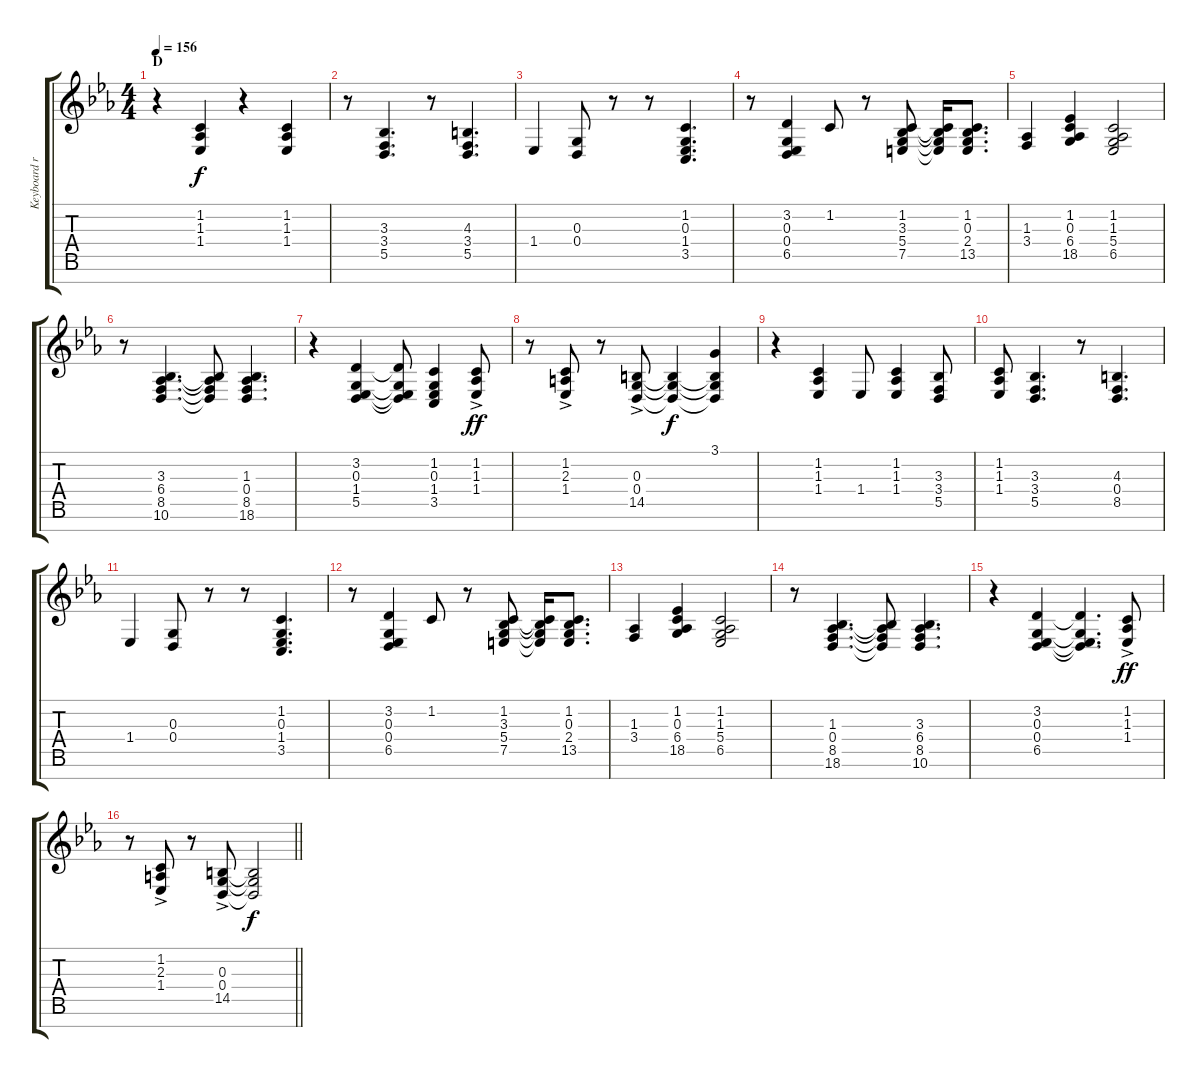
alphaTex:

\track ("Keyboard right hand" "Keyboard r") {instrument brightacousticpiano}
\staff {score tabs}
\tuning (E4 B3 G3 D3 A2 E2 B1) {hide}
\ts (4 4)
\section ("" "D")
\tempo 156
\clef g2
\ks eb
r.4{dy f} (1.2 1.3 1.4).4 r.4 (1.2 1.3 1.4).4 |
r.8 (3.3 3.4 5.5).4{d} r.8 (4.3 3.4 5.5).4{d} |
1.4.4 (0.3 0.4).8 r.8 r.8 (1.2 0.3 1.4 3.5).4{d} |
r.8 (3.2 0.3 0.4 6.5).4 1.2.8 r.8 (1.2 3.3 5.4 7.5).8 (1.2{t} 3.3{t} 5.4{t} 7.5{t}).16 (1.2 0.3 2.4 13.5).8{d} |
(1.3 3.4).4 (1.2 0.3 6.4 18.5).4 (1.2 1.3 5.4 6.5).2 |
r.8 (3.3 6.4 8.5 10.6).4{d} (3.3{t} 6.4{t} 8.5{t} 10.6{t}).8 (1.3 0.4 8.5 18.6).4{d} |
r.4 (3.2 0.3 1.4 5.5).4 (3.2{t} 0.3{t} 1.4{t} 5.5{t}).8 (1.2 0.3 1.4 3.5).4 (1.2{ac} 1.3{ac} 1.4{ac}).8{dy ff} |
r.8 (1.2{ac} 2.3{ac} 1.4{ac}).8 r.8 (0.3{ac} 0.4{ac} 14.5{ac}).8 (0.3{t} 0.4{t} 14.5{t}).4{dy f} (3.1 0.3{t} 0.4{t} 14.5{t}).4 |
r.4 (1.2 1.3 1.4).4 1.4.8 (1.2 1.3 1.4).4 (3.3 3.4 5.5).8 |
(1.2 1.3 1.4).8 (3.3 3.4 5.5).4{d} r.8 (4.3 0.4 8.5).4{d} |
1.4.4 (0.3 0.4).8 r.8 r.8 (1.2 0.3 1.4 3.5).4{d} |
r.8 (3.2 0.3 0.4 6.5).4 1.2.8 r.8 (1.2 3.3 5.4 7.5).8 (1.2{t} 3.3{t} 5.4{t} 7.5{t}).16 (1.2 0.3 2.4 13.5).8{d} |
(1.3 3.4).4 (1.2 0.3 6.4 18.5).4 (1.2 1.3 5.4 6.5).2 |
r.8 (1.3 0.4 8.5 18.6).4{d} (1.3{t} 0.4{t} 8.5{t} 18.6{t}).8 (3.3 6.4 8.5 10.6).4{d} |
r.4 (3.2 0.3 0.4 6.5).4 (3.2{t} 0.3{t} 0.4{t} 6.5{t}).4{d} (1.2{ac} 1.3{ac} 1.4{ac}).8{dy ff} |
\barLineRight lightlight
r.8 (1.2{ac} 2.3{ac} 1.4{ac}).8 r.8 (0.3{ac} 0.4{ac} 14.5{ac}).8 (0.3{t} 0.4{t} 14.5{t}).2{dy f}
